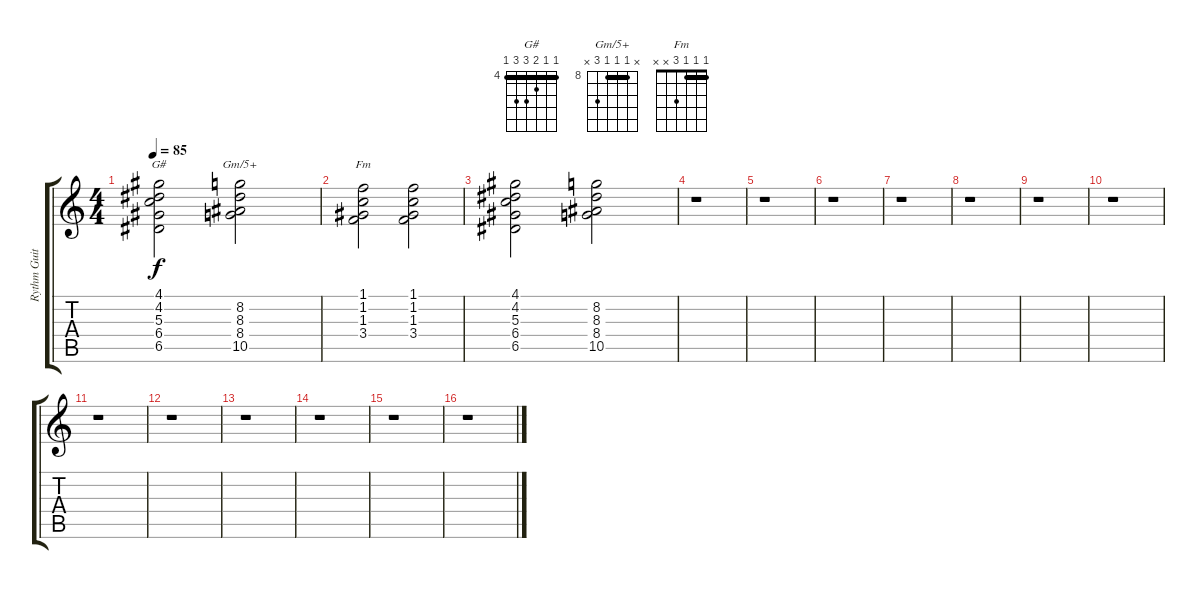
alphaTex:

\track ("Rythm Guitar 2" "Rythm Guit") {instrument electricguitarjazz}
\staff {score tabs}
\tuning (E4 B3 G3 D3 A2 E2) {hide}
\chord ("G#" 4 4 5 6 6 4) {firstfret 4 barre 4}
\chord ("Gm/5+" x 8 8 8 10 x) {firstfret 8 barre 8}
\chord ("Fm" 1 1 1 3 x x) {barre 1}
\ts (4 4)
\tempo 85
\clef g2
\ks c
(4.1 4.2 5.3 6.4 6.5).2{ch "G#" dy f} (8.2 8.3 8.4 10.5).2{ch "Gm/5+"} |
(1.1 1.2 1.3 3.4).2{ch "Fm"} (1.1 1.2 1.3 3.4).2 |
(4.1 4.2 5.3 6.4 6.5).2 (8.2 8.3 8.4 10.5).2 |
r.1 |
r.1 |
r.1 |
r.1 |
r.1 |
r.1 |
r.1 |
r.1 |
r.1 |
r.1 |
r.1 |
r.1 |
r.1
